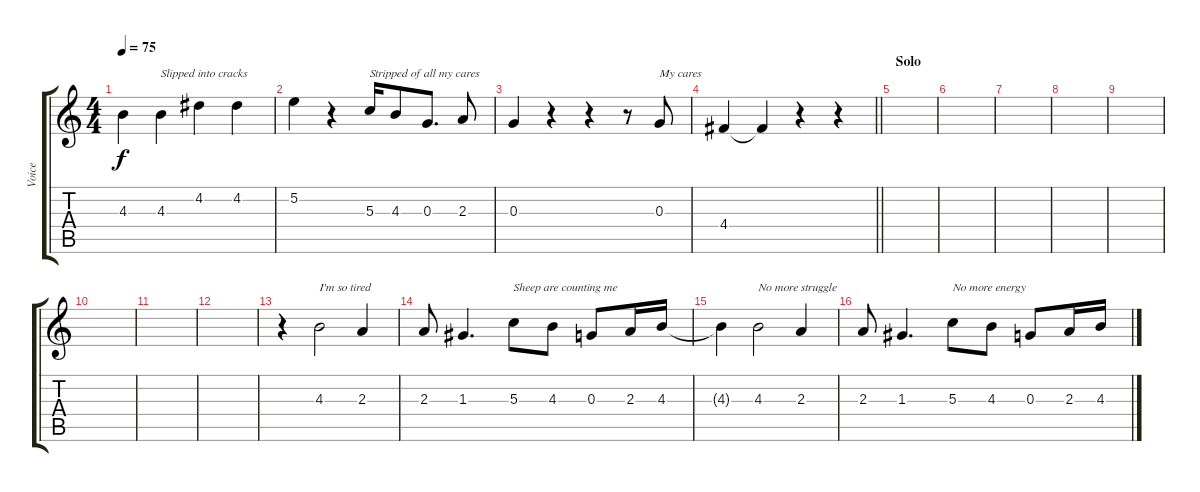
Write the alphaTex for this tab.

\track ("Voice" "Voice") {instrument contrabass}
\staff {score tabs}
\tuning (E4 B3 G3 D3 A2 E2) {hide}
\ts (4 4)
\tempo 75
\clef g2
\ks c
4.3{t}.4{dy f} 4.3.4{txt "Slipped into cracks"} 4.2.4 4.2.4 |
5.2.4 r.4 5.3.16{txt "Stripped of all my cares"} 4.3.8 0.3.8{d} 2.3.8 |
0.3.4 r.4 r.4 r.8 0.3.8{txt "My cares"} |
\barLineRight lightlight
4.4.4 4.4{t}.4 r.4 r.4 |
\section ("" "Solo")
|
|
|
|
|
|
|
|
r.4 4.3.2{txt "I'm so tired"} 2.3.4 |
2.3.8 1.3.4{d} 5.3.8{txt "Sheep are counting me"} 4.3.8 0.3.8 2.3.16 4.3.16 |
4.3{t}.4 4.3.2{txt "No more struggle"} 2.3.4 |
2.3.8 1.3.4{d} 5.3.8{txt "No more energy"} 4.3.8 0.3.8 2.3.16 4.3.16
